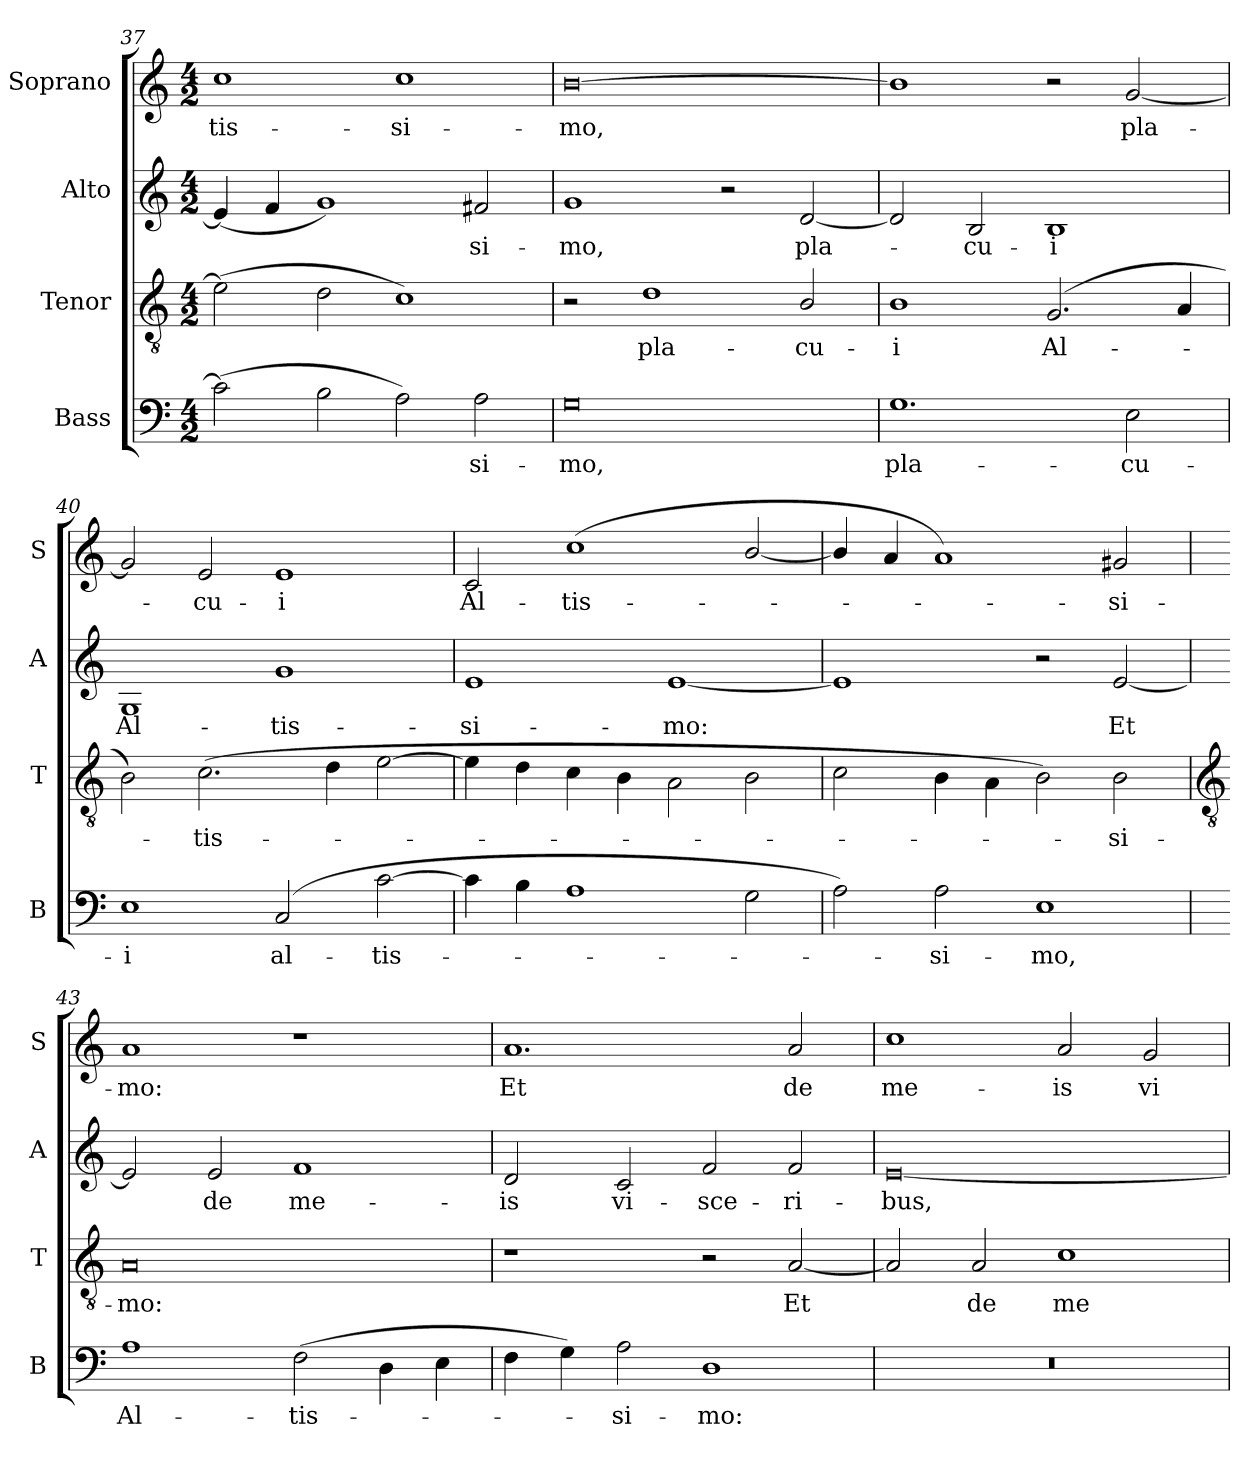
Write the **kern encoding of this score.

**kern	**text	**kern	**text	**kern	**text	**kern	**text
*part4	*part4	*part3	*part3	*part2	*part2	*part1	*part1
*staff4	*staff4	*staff3	*staff3	*staff2	*staff2	*staff1	*staff1
*I"Bass	*	*I"Tenor	*	*I"Alto	*	*I"Soprano	*
*I'B	*	*I'T	*	*I'A	*	*I'S	*
!!LO:LB:g=z
*clefF4	*	*clefGv2	*	*clefG2	*	*clefG2	*
*k[]	*	*k[]	*	*k[]	*	*k[]	*
*C:	*	*C:	*	*C:	*	*C:	*
*M4/2	*	*M4/2	*	*M4/2	*	*M4/2	*
=37	=37	=37	=37	=37	=37	=37	=37
!	!	!	!	!	!	!	!LO:LY:b
(>2c]	.	(>2e]	.	(<4e]	.	1cc	-tis-
.	.	.	.	4f	.	.	.
2B	.	2d	.	1g)	.	.	.
!	!	!	!	!	!	!	!LO:LY:b
2A)	.	1c)	.	.	.	1cc	-si-
!	!LO:LY:b	!	!	!	!LO:LY:b	!	!
2A	si-	.	.	2f#X	si-	.	.
=38	=38	=38	=38	=38	=38	=38	=38
!	!LO:LY:b	!	!	!	!LO:LY:b	!	!LO:LY:b
0G	-mo,	2r	.	1g	-mo,	[0b	-mo,
!	!	!	!LO:LY:b	!	!	!	!
.	.	1d	pla-	.	.	.	.
.	.	.	.	2r	.	.	.
!	!	!	!LO:LY:b	!	!LO:LY:b	!	!
.	.	2B/	-cu-	[2d	pla-	.	.
=39	=39	=39	=39	=39	=39	=39	=39
!	!LO:LY:b	!	!LO:LY:b	!	!	!	!
1.G	pla-	1B	-i	2d]	.	1b]	.
!	!	!	!	!	!LO:LY:b	!	!
.	.	.	.	2B	cu-	.	.
!	!	!	!LO:LY:b	!	!LO:LY:b	!	!
.	.	(<2.G	Al-	1B	-i	2r	.
!	!LO:LY:b	!	!	!	!	!	!LO:LY:b
2E	-cu-	.	.	.	.	[2g	pla-
.	.	4A	.	.	.	.	.
=40	=40	=40	=40	=40	=40	=40	=40
!	!LO:LY:b	!	!	!	!LO:LY:b	!	!
1E	-i	2B)	.	1G	Al-	2g]	.
!	!	!	!LO:LY:b	!	!	!	!LO:LY:b
.	.	(>2.c	tis-	.	.	2e	cu-
!	!LO:LY:b	!	!	!	!LO:LY:b	!	!LO:LY:b
(>2C/	al-	.	.	1g	-tis-	1e	-i
.	.	4d	.	.	.	.	.
!	!LO:LY:b	!	!	!	!	!	!
[2c	-tis-	[2e	.	.	.	.	.
=41	=41	=41	=41	=41	=41	=41	=41
!	!	!	!	!	!LO:LY:b	!	!LO:LY:b
4c]	.	4e]	.	1e	-si-	2c	Al-
4B	.	4d	.	.	.	.	.
!	!	!	!	!	!	!	!LO:LY:b
1A	.	4c	.	.	.	(<1cc	-tis-
.	.	4B	.	.	.	.	.
!	!	!	!	!	!LO:LY:b	!	!
.	.	2A\	.	[1e	-mo:	.	.
2G	.	2B	.	.	.	[2b/	.
=42	=42	=42	=42	=42	=42	=42	=42
2A)	.	2c	.	1e]	.	4b/]	.
.	.	.	.	.	.	4a	.
!	!LO:LY:b	!	!	!	!	!	!
2A	si-	4B	.	.	.	1a)	.
.	.	4A\	.	.	.	.	.
!	!LO:LY:b	!	!	!	!	!	!
1E	-mo,	2B)	.	2r	.	.	.
!	!	!	!LO:LY:b	!	!LO:LY:b	!	!LO:LY:b
.	.	2B	si-	[2e	Et	2g#X	si-
!!LO:LB:g=z
=43	=43	=43	=43	=43	=43	=43	=43
*	*	*clefGv2	*	*	*	*	*
!	!LO:LY:b	!	!LO:LY:b	!	!	!	!LO:LY:b
1A	Al-	0A	-mo:	2e]	.	1a	-mo:
!	!	!	!	!	!LO:LY:b	!	!
.	.	.	.	2e	de	.	.
!	!LO:LY:b	!	!	!	!LO:LY:b	!	!
(>2F	-tis-	.	.	1f	me-	1r	.
4D	.	.	.	.	.	.	.
4E	.	.	.	.	.	.	.
=44	=44	=44	=44	=44	=44	=44	=44
!	!	!	!	!	!LO:LY:b	!	!LO:LY:b
4F	.	1r	.	2d	-is	1.a	Et
4G)	.	.	.	.	.	.	.
!	!LO:LY:b	!	!	!	!LO:LY:b	!	!
2A	-si-	.	.	2c	vi-	.	.
!	!LO:LY:b	!	!	!	!LO:LY:b	!	!
1D	-mo:	2r	.	2f	-sce-	.	.
!	!	!	!LO:LY:b	!	!LO:LY:b	!	!LO:LY:b
.	.	[2A	Et	2f	-ri-	2a	de
=45	=45	=45	=45	=45	=45	=45	=45
!	!	!	!	!	!LO:LY:b	!	!LO:LY:b
0r	.	2A]	.	[0e	-bus,	1cc	me-
!	!	!	!LO:LY:b	!	!	!	!
.	.	2A	de	.	.	.	.
!	!	!	!LO:LY:b	!	!	!	!LO:LY:b
.	.	1c	me-	.	.	2a	-is
!	!	!	!	!	!	!	!LO:LY:b
.	.	.	.	.	.	2g	vi-
=	=	=	=	=	=	=	=
*-	*-	*-	*-	*-	*-	*-	*-
